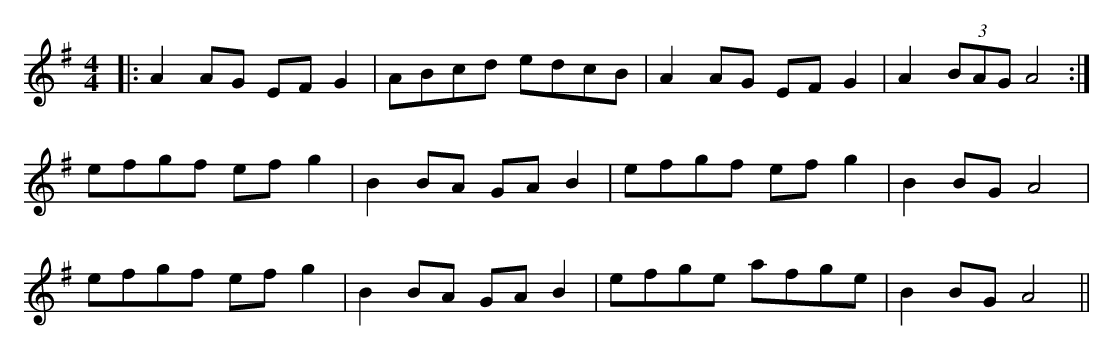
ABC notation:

X:1
M:4/4
K:Ador
|:A2AG EFG2|ABcd edcB|A2AG EFG2|A2(3BAG A4:|
efgf efg2|B2BA GAB2|efgf efg2|B2BG A4|
efgf efg2|B2BA GAB2|efge afge|B2BG A4||
